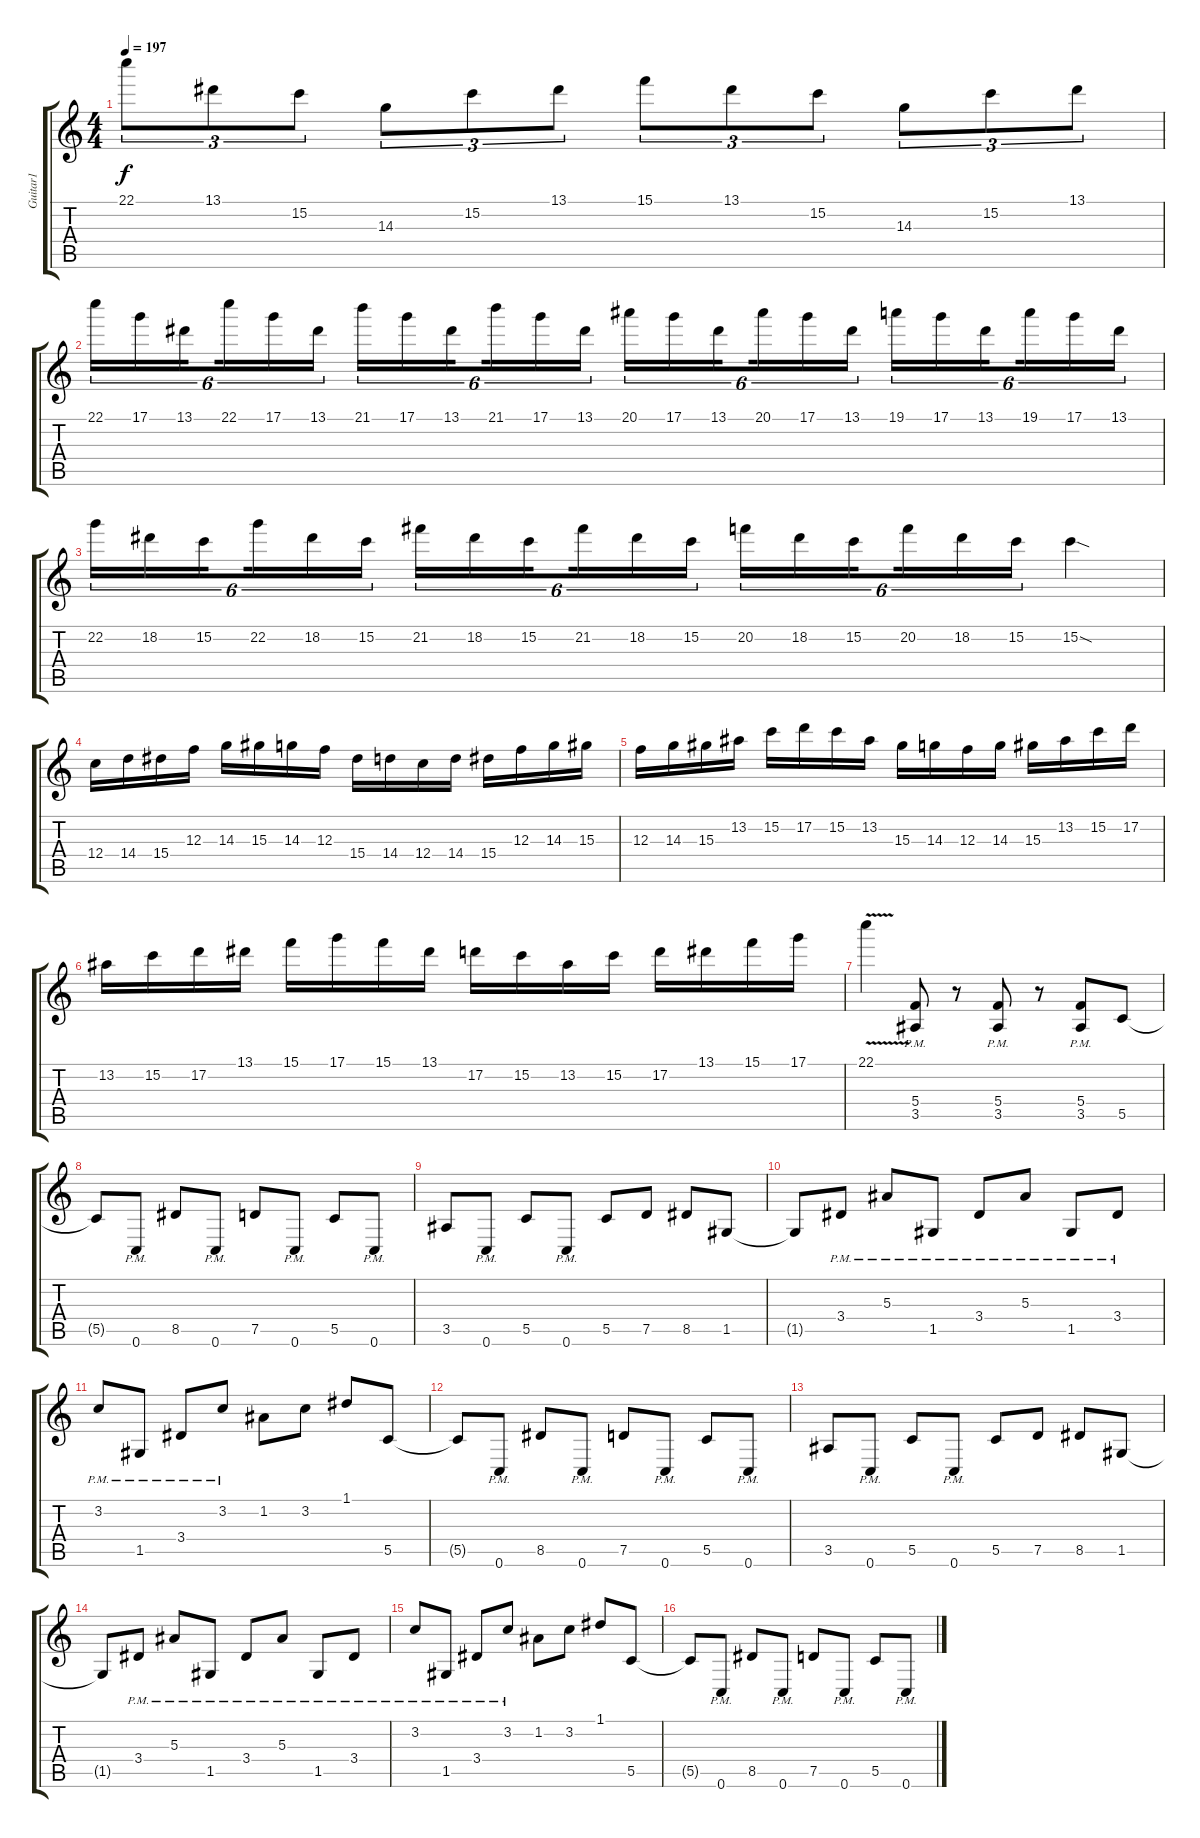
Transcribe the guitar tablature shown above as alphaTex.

\track ("Guitar1" "Guitar1") {instrument distortionguitar}
\staff {score tabs}
\tuning (D4 A3 F3 C3 G2 C2) {hide}
\ts (4 4)
\tempo 197
\clef g2
\ks c
22.1.8{tu (3 2) dy f} 13.1.8{tu (3 2)} 15.2.8{tu (3 2)} 14.3.8{tu (3 2)} 15.2.8{tu (3 2)} 13.1.8{tu (3 2)} 15.1.8{tu (3 2)} 13.1.8{tu (3 2)} 15.2.8{tu (3 2)} 14.3.8{tu (3 2)} 15.2.8{tu (3 2)} 13.1.8{tu (3 2)} |
22.1.16{tu (6 4)} 17.1.16{tu (6 4)} 13.1.16{tu (6 4) beam splitsecondary} 22.1.16{tu (6 4)} 17.1.16{tu (6 4)} 13.1.16{tu (6 4)} 21.1.16{tu (6 4)} 17.1.16{tu (6 4)} 13.1.16{tu (6 4) beam splitsecondary} 21.1.16{tu (6 4)} 17.1.16{tu (6 4)} 13.1.16{tu (6 4)} 20.1.16{tu (6 4)} 17.1.16{tu (6 4)} 13.1.16{tu (6 4) beam splitsecondary} 20.1.16{tu (6 4)} 17.1.16{tu (6 4)} 13.1.16{tu (6 4)} 19.1.16{tu (6 4)} 17.1.16{tu (6 4)} 13.1.16{tu (6 4) beam splitsecondary} 19.1.16{tu (6 4)} 17.1.16{tu (6 4)} 13.1.16{tu (6 4)} |
22.2.16{tu (6 4)} 18.2.16{tu (6 4)} 15.2.16{tu (6 4) beam splitsecondary} 22.2.16{tu (6 4)} 18.2.16{tu (6 4)} 15.2.16{tu (6 4)} 21.2.16{tu (6 4)} 18.2.16{tu (6 4)} 15.2.16{tu (6 4) beam splitsecondary} 21.2.16{tu (6 4)} 18.2.16{tu (6 4)} 15.2.16{tu (6 4)} 20.2.16{tu (6 4)} 18.2.16{tu (6 4)} 15.2.16{tu (6 4) beam splitsecondary} 20.2.16{tu (6 4)} 18.2.16{tu (6 4)} 15.2.16{tu (6 4)} 15.2{sod}.4 |
12.4.16 14.4.16 15.4.16 12.3.16 14.3.16 15.3.16 14.3.16 12.3.16 15.4.16 14.4.16 12.4.16 14.4.16 15.4.16 12.3.16 14.3.16 15.3.16 |
12.3.16 14.3.16 15.3.16 13.2.16 15.2.16 17.2.16 15.2.16 13.2.16 15.3.16 14.3.16 12.3.16 14.3.16 15.3.16 13.2.16 15.2.16 17.2.16 |
13.2.16 15.2.16 17.2.16 13.1.16 15.1.16 17.1.16 15.1.16 13.1.16 17.2.16 15.2.16 13.2.16 15.2.16 17.2.16 13.1.16 15.1.16 17.1.16 |
22.1{v}.4 (5.4{pm} 3.5{pm}).8 r.8 (5.4{pm} 3.5{pm}).8 r.8 (5.4{pm} 3.5{pm}).8 5.5.8 |
5.5{t}.8 0.6{pm}.8 8.5.8 0.6{pm}.8 7.5.8 0.6{pm}.8 5.5.8 0.6{pm}.8 |
3.5.8 0.6{pm}.8 5.5.8 0.6{pm}.8 5.5.8 7.5.8 8.5.8 1.5.8 |
1.5{t}.8 3.4{pm}.8 5.3{pm}.8 1.5{pm}.8 3.4{pm}.8 5.3{pm}.8 1.5{pm}.8 3.4{pm}.8 |
3.2{pm}.8 1.5{pm}.8 3.4{pm}.8 3.2{pm}.8 1.2.8 3.2.8 1.1.8 5.5.8 |
5.5{t}.8 0.6{pm}.8 8.5.8 0.6{pm}.8 7.5.8 0.6{pm}.8 5.5.8 0.6{pm}.8 |
3.5.8 0.6{pm}.8 5.5.8 0.6{pm}.8 5.5.8 7.5.8 8.5.8 1.5.8 |
1.5{t}.8 3.4{pm}.8 5.3{pm}.8 1.5{pm}.8 3.4{pm}.8 5.3{pm}.8 1.5{pm}.8 3.4{pm}.8 |
3.2{pm}.8 1.5{pm}.8 3.4{pm}.8 3.2{pm}.8 1.2.8 3.2.8 1.1.8 5.5.8 |
5.5{t}.8 0.6{pm}.8 8.5.8 0.6{pm}.8 7.5.8 0.6{pm}.8 5.5.8 0.6{pm}.8
